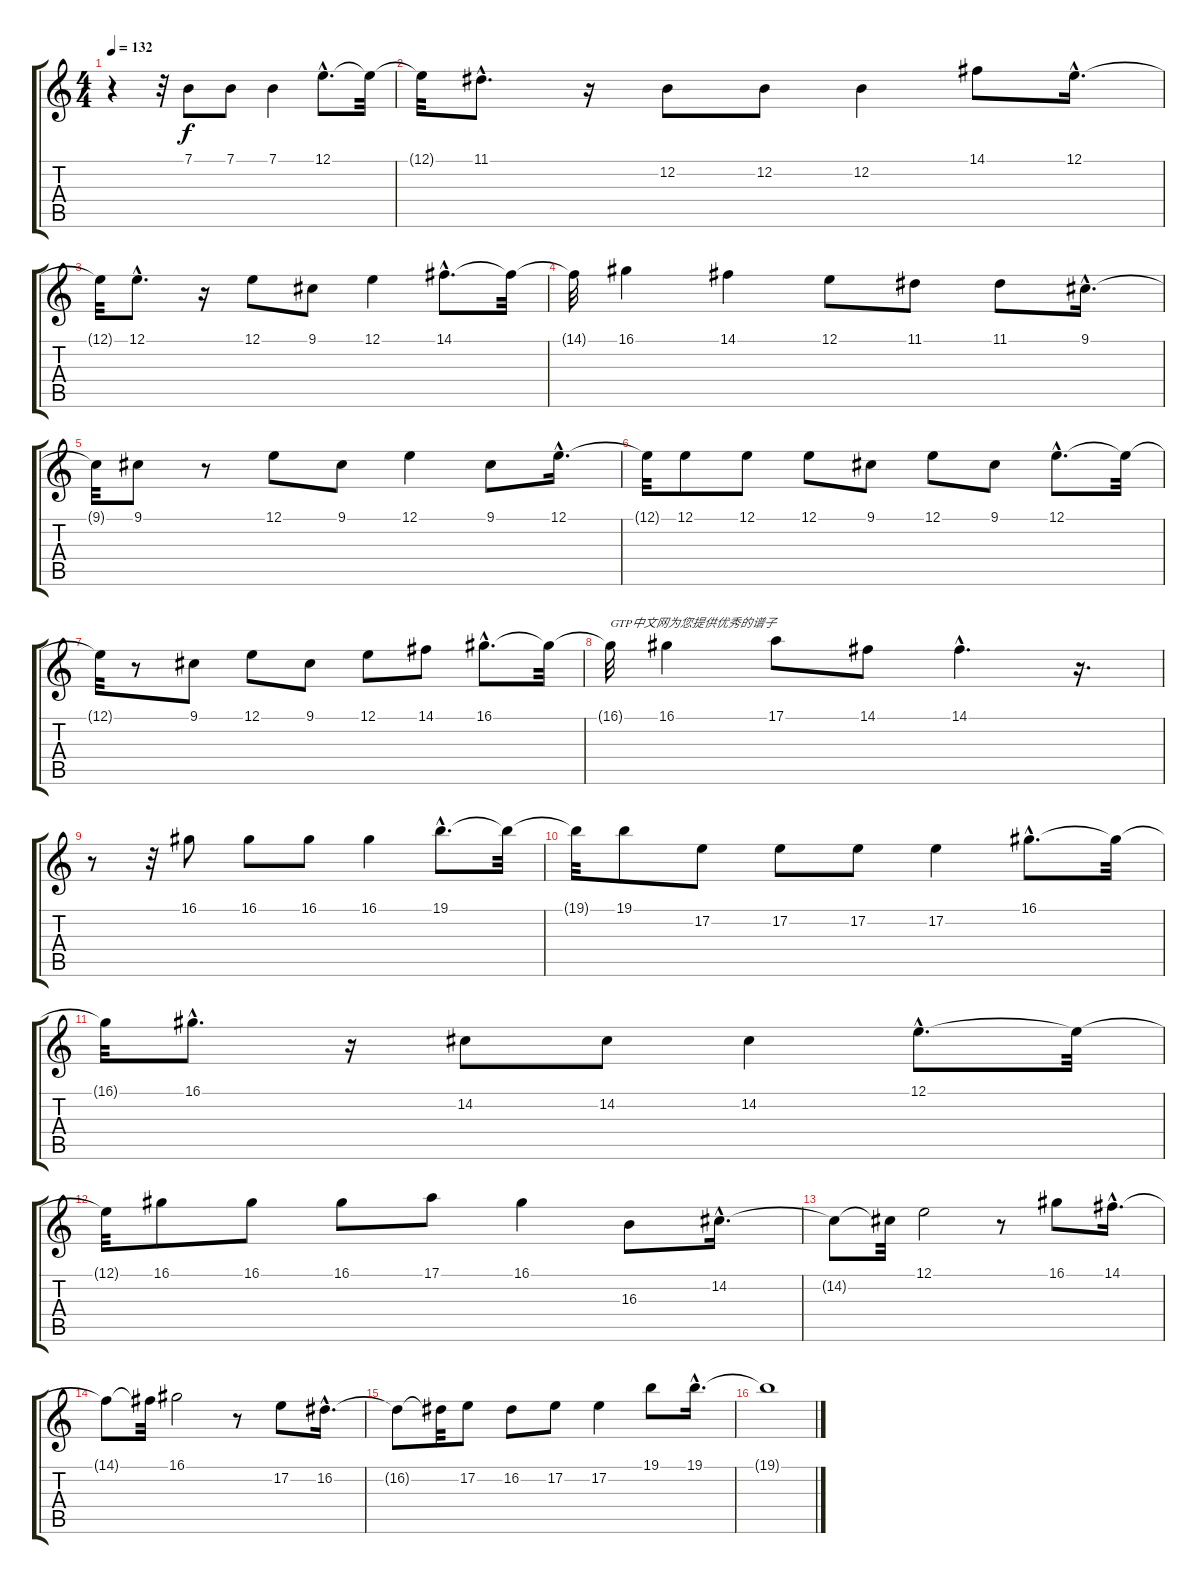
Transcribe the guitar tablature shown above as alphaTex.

\track "" {instrument lead1square}
\staff {score tabs}
\tuning (E4 B3 G3 D3 A2 E2) {hide}
\ts (4 4)
\tempo 132
\clef g2
\ks c
r.4{dy f instrument lead1square} r.32 7.1.8 7.1.8 7.1.4 12.1{hac}.8{d} 12.1{t}.32 |
12.1{t}.32 11.1{hac}.8{d} r.16 12.2.8 12.2.8 12.2.4 14.1.8 12.1{hac}.16{d} |
12.1{t}.32 12.1{hac}.8{d} r.16 12.1.8 9.1.8 12.1.4 14.1{hac}.8{d} 14.1{t}.32 |
14.1{t}.32 16.1.4 14.1.4 12.1.8 11.1.8 11.1.8 9.1{hac}.16{d} |
9.1{t}.32 9.1.8 r.8 12.1.8 9.1.8 12.1.4 9.1.8 12.1{hac}.16{d} |
12.1{t}.32 12.1.8 12.1.8 12.1.8 9.1.8 12.1.8 9.1.8 12.1{hac}.8{d} 12.1{t}.32 |
12.1{t}.32 r.8 9.1.8 12.1.8 9.1.8 12.1.8 14.1.8 16.1{hac}.8{d} 16.1{t}.32 |
16.1{t}.32{txt "GTP中文网为您提供优秀的谱子"} 16.1.4 17.1.8 14.1.8 14.1{hac}.4{d} r.16{d} |
r.8 r.32 16.1.8 16.1.8 16.1.8 16.1.4 19.1{hac}.8{d} 19.1{t}.32 |
19.1{t}.32 19.1.8 17.2.8 17.2.8 17.2.8 17.2.4 16.1{hac}.8{d} 16.1{t}.32 |
16.1{t}.32 16.1{hac}.8{d} r.16 14.2.8 14.2.8 14.2.4 12.1{hac}.8{d} 12.1{t}.32 |
12.1{t}.32 16.1.8 16.1.8 16.1.8 17.1.8 16.1.4 16.3.8 14.2{hac}.16{d} |
14.2{t}.8 14.2{t}.32 12.1.2 r.8 16.1.8 14.1{hac}.16{d} |
14.1{t}.8 14.1{t}.32 16.1.2 r.8 17.2.8 16.2{hac}.16{d} |
16.2{t}.8 16.2{t}.32 17.2.8 16.2.8 17.2.8 17.2.4 19.1.8 19.1{hac}.16{d} |
19.1{t}.1
